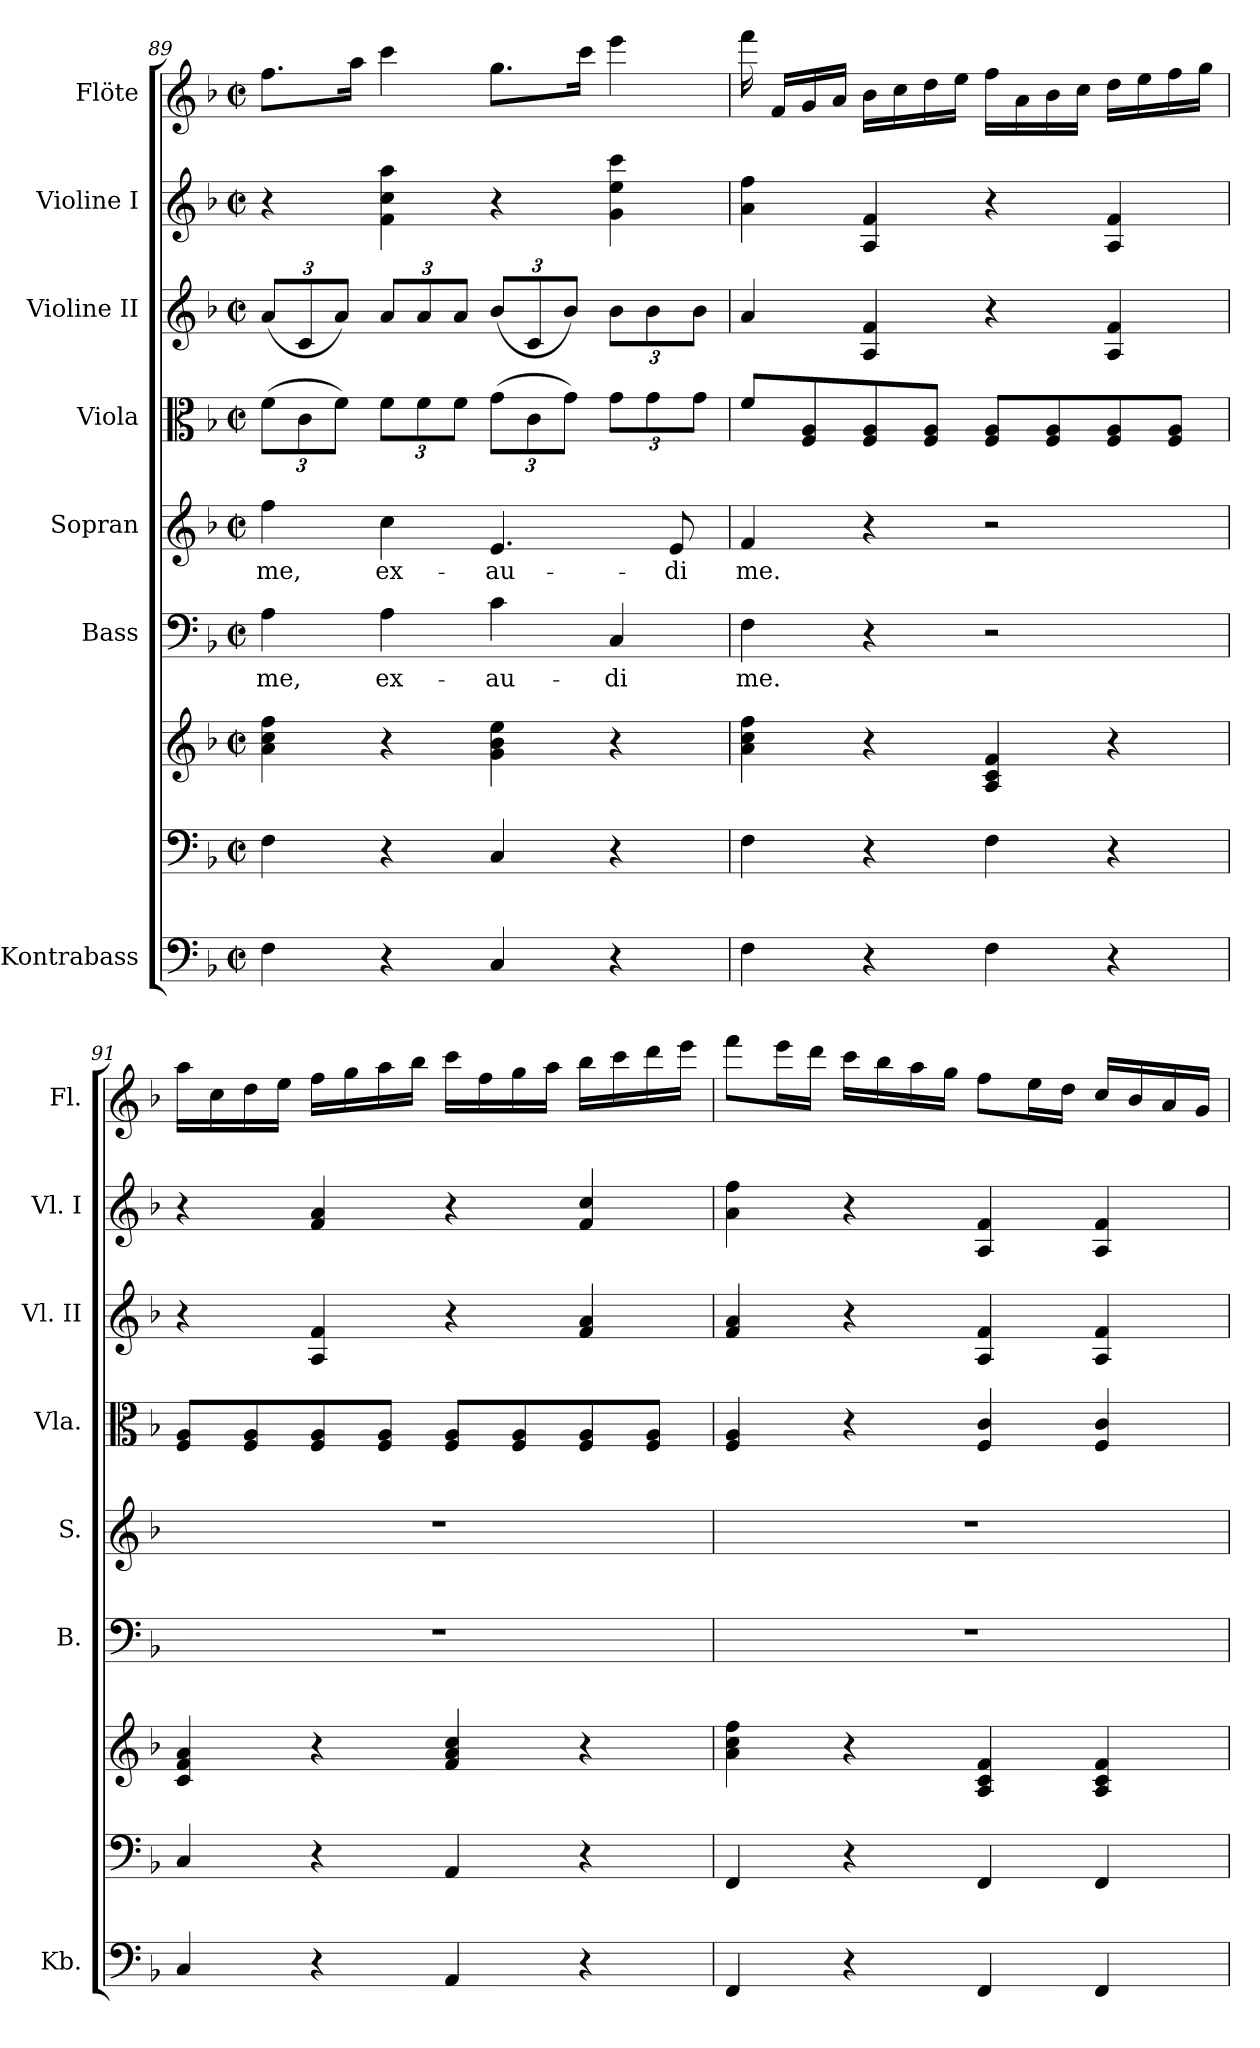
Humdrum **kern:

**kern	**kern	**kern	**kern	**text	**kern	**text	**kern	**kern	**kern	**kern
*part8	*part7	*part7	*part6	*part6	*part5	*part5	*part4	*part3	*part2	*part1
*staff9	*staff8	*staff7	*staff6	*staff6	*staff5	*staff5	*staff4	*staff3	*staff2	*staff1
*I"Kontrabass	*	*	*I"Bass	*	*I"Sopran	*	*I"Viola	*I"Violine II	*I"Violine I	*I"Flöte
*I'Kb.	*	*	*I'B.	*	*I'S.	*	*I'Vla.	*I'Vl. II	*I'Vl. I	*I'Fl.
*clefF4	*clefF4	*clefG2	*clefF4	*	*clefG2	*	*clefC3	*clefG2	*clefG2	*clefG2
*ITrd7c12	*	*	*	*	*	*	*	*	*	*
*k[b-]	*k[b-]	*k[b-]	*k[b-]	*	*k[b-]	*	*k[b-]	*k[b-]	*k[b-]	*k[b-]
*F:	*F:	*F:	*F:	*	*F:	*	*F:	*F:	*F:	*F:
*M2/2	*M2/2	*M2/2	*M2/2	*	*M2/2	*	*M2/2	*M2/2	*M2/2	*M2/2
*met(c|)	*met(c|)	*met(c|)	*met(c|)	*	*met(c|)	*	*met(c|)	*met(c|)	*met(c|)	*met(c|)
=89	=89	=89	=89	=89	=89	=89	=89	=89	=89	=89
!	!	!	!	!LO:LY:b	!	!LO:LY:b	!	!	!	!
*	*	*	*	*	*	*	*Xbrackettup	*Xbrackettup	*	*
4FF\	4F\	4a\ 4cc\ 4ff\	4A\	me,	4ff\	me,	(>12f\L	(<12a/L	4r	8.ff\L
.	.	.	.	.	.	.	12c\	12c/	.	.
.	.	.	.	.	.	.	12f\J)	12a/J)	.	.
.	.	.	.	.	.	.	.	.	.	16aa\Jk
!	!	!	!	!LO:LY:b	!	!LO:LY:b	!	!	!	!
4r	4r	4r	4A\	ex-	4cc\	ex-	12f\L	12a/L	4f\ 4cc\ 4aa\	4ccc\
.	.	.	.	.	.	.	12f\	12a/	.	.
.	.	.	.	.	.	.	12f\J	12a/J	.	.
!	!	!	!	!LO:LY:b	!	!LO:LY:b	!	!	!	!
4CC/	4C/	4g\ 4b-\ 4ee\	4c\	-au-	4.e/	-au-	(>12g\L	(<12b-/L	4r	8.gg\L
.	.	.	.	.	.	.	12c\	12c/	.	.
.	.	.	.	.	.	.	12g\J)	12b-/J)	.	.
.	.	.	.	.	.	.	.	.	.	16ccc\Jk
!	!	!	!	!LO:LY:b	!	!	!	!	!	!
4r	4r	4r	4C/	-di	.	.	12g\L	12b-\L	4g\ 4ee\ 4ccc\	4eee\
.	.	.	.	.	.	.	12g\	12b-\	.	.
!	!	!	!	!	!	!LO:LY:b	!	!	!	!
.	.	.	.	.	8e/	-di	.	.	.	.
.	.	.	.	.	.	.	12g\J	12b-\J	.	.
!!LO:PB:g=z
=90	=90	=90	=90	=90	=90	=90	=90	=90	=90	=90
!	!	!	!	!LO:LY:b	!	!LO:LY:b	!	!	!	!
4FF\	4F\	4a\ 4cc\ 4ff\	4F\	me.	4f/	me.	8f/L	4a/	4a\ 4ff\	16fff\
.	.	.	.	.	.	.	.	.	.	16f/LL
.	.	.	.	.	.	.	8F/ 8A/	.	.	16g/
.	.	.	.	.	.	.	.	.	.	16a/JJ
4r	4r	4r	4r	.	4r	.	8F/ 8A/	4A/ 4f/	4A/ 4f/	16b-\LL
.	.	.	.	.	.	.	.	.	.	16cc\
.	.	.	.	.	.	.	8F/ 8A/J	.	.	16dd\
.	.	.	.	.	.	.	.	.	.	16ee\JJ
4FF\	4F\	4A/ 4c/ 4f/	2r	.	2r	.	8F/ 8A/L	4r	4r	16ff\LL
.	.	.	.	.	.	.	.	.	.	16a\
.	.	.	.	.	.	.	8F/ 8A/	.	.	16b-\
.	.	.	.	.	.	.	.	.	.	16cc\JJ
4r	4r	4r	.	.	.	.	8F/ 8A/	4A/ 4f/	4A/ 4f/	16dd\LL
.	.	.	.	.	.	.	.	.	.	16ee\
.	.	.	.	.	.	.	8F/ 8A/J	.	.	16ff\
.	.	.	.	.	.	.	.	.	.	16gg\JJ
=91	=91	=91	=91	=91	=91	=91	=91	=91	=91	=91
4CC/	4C/	4c/ 4f/ 4a/	1r	.	1r	.	8F/ 8A/L	4r	4r	16aa\LL
.	.	.	.	.	.	.	.	.	.	16cc\
.	.	.	.	.	.	.	8F/ 8A/	.	.	16dd\
.	.	.	.	.	.	.	.	.	.	16ee\JJ
4r	4r	4r	.	.	.	.	8F/ 8A/	4A/ 4f/	4f/ 4a/	16ff\LL
.	.	.	.	.	.	.	.	.	.	16gg\
.	.	.	.	.	.	.	8F/ 8A/J	.	.	16aa\
.	.	.	.	.	.	.	.	.	.	16bb-\JJ
4AAA/	4AA/	4f/ 4a/ 4cc/	.	.	.	.	8F/ 8A/L	4r	4r	16ccc\LL
.	.	.	.	.	.	.	.	.	.	16ff\
.	.	.	.	.	.	.	8F/ 8A/	.	.	16gg\
.	.	.	.	.	.	.	.	.	.	16aa\JJ
4r	4r	4r	.	.	.	.	8F/ 8A/	4f/ 4a/	4f/ 4cc/	16bb-\LL
.	.	.	.	.	.	.	.	.	.	16ccc\
.	.	.	.	.	.	.	8F/ 8A/J	.	.	16ddd\
.	.	.	.	.	.	.	.	.	.	16eee\JJ
=92	=92	=92	=92	=92	=92	=92	=92	=92	=92	=92
4FFF/	4FF/	4a\ 4cc\ 4ff\	1r	.	1r	.	4F/ 4A/	4f/ 4a/	4a\ 4ff\	8fff\L
.	.	.	.	.	.	.	.	.	.	16eee\L
.	.	.	.	.	.	.	.	.	.	16ddd\JJ
4r	4r	4r	.	.	.	.	4r	4r	4r	16ccc\LL
.	.	.	.	.	.	.	.	.	.	16bb-\
.	.	.	.	.	.	.	.	.	.	16aa\
.	.	.	.	.	.	.	.	.	.	16gg\JJ
4FFF/	4FF/	4A/ 4c/ 4f/	.	.	.	.	4F/ 4c/	4A/ 4f/	4A/ 4f/	8ff\L
.	.	.	.	.	.	.	.	.	.	16ee\L
.	.	.	.	.	.	.	.	.	.	16dd\JJ
4FFF/	4FF/	4A/ 4c/ 4f/	.	.	.	.	4F/ 4c/	4A/ 4f/	4A/ 4f/	16cc/LL
.	.	.	.	.	.	.	.	.	.	16b-/
.	.	.	.	.	.	.	.	.	.	16a/
.	.	.	.	.	.	.	.	.	.	16g/JJ
=	=	=	=	=	=	=	=	=	=	=
*-	*-	*-	*-	*-	*-	*-	*-	*-	*-	*-
